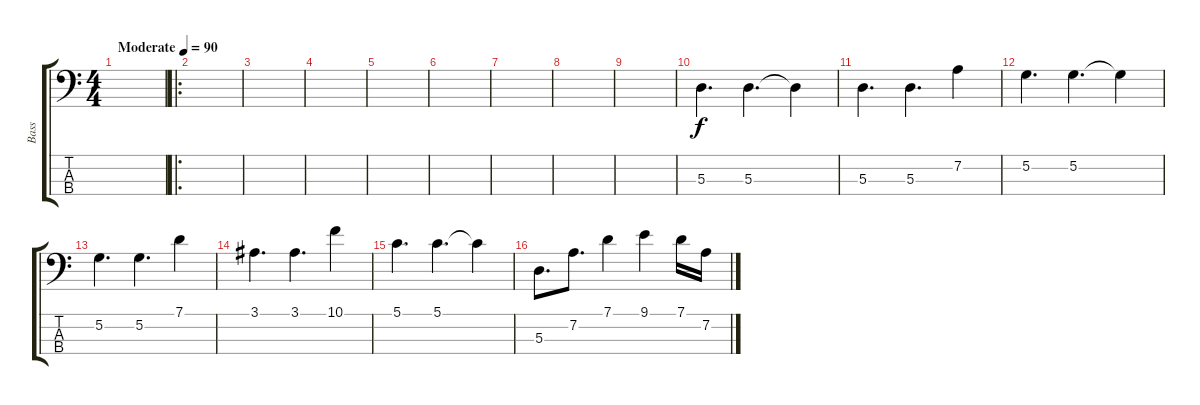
\track ("Bass" "Bass") {instrument electricbassfinger}
\staff {score tabs}
\tuning (G2 D2 A1 D1) {hide}
\ts (4 4)
\tempo (90 "Moderate")
\clef f4
\ks c
|
\ro
|
|
|
|
|
|
|
|
5.3.4{d} 5.3.4{d} 5.3{t}.4 |
5.3.4{d} 5.3.4{d} 7.2.4 |
5.2.4{d} 5.2.4{d} 5.2{t}.4 |
5.2.4{d} 5.2.4{d} 7.1.4 |
3.1.4{d} 3.1.4{d} 10.1.4 |
5.1.4{d} 5.1.4{d} 5.1{t}.4 |
5.3.8{d} 7.2.8{d} 7.1.4 9.1.4 7.1.16 7.2.16
